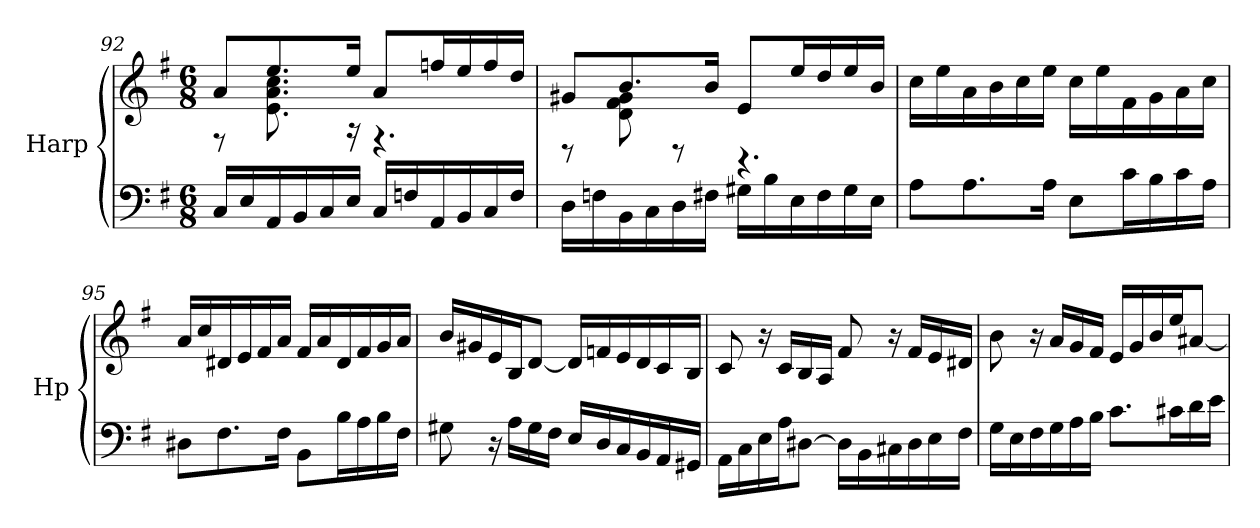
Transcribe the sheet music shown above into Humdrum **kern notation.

**kern	**kern
*part1	*part1
*staff2	*staff1
*I"Harp	*
*I'Hp	*
!!LO:LB:g=z
*clefF4	*clefG2
*k[f#]	*k[f#]
*M6/8	*M6/8
=92	=92
*	*^
16C/LL	8a/L	8rF
16E/	.	.
16AA/	8.ee/	8.e\ 8.a\ 8.cc\
16BB/	.	.
16C/	.	.
16E/JJ	16ee/Jk	16rA
16C/LL	8a/L	4.rF
16Fn/	.	.
16AA/	16ffn/L	.
16BB/	16ee/	.
16C/	16ff/	.
16F/JJ	16dd/JJ	.
=93	=93	=93
16D\LL	8g#X/L	8rD
16Fn\	.	.
16BB\	8.b/	8d\ 8f#\ 8g#\
16C\	.	.
16D\	.	8rD
16F#X\JJ	16b/Jk	.
16G#X\LL	8e/L	4.rBB
16B\	.	.
16E\	16ee/L	.
16F#\	16dd/	.
16G#\	16ee/	.
16E\JJ	16b/JJ	.
*	*v	*v
=94	=94
8A\L	16cc\LL
.	16ee\
8.A\	16a\
.	16b\
.	16cc\
16A\Jk	16ee\JJ
8E\L	16cc\LL
.	16ee\
16c\L	16f#\
16B\	16g\
16c\	16a\
16A\JJ	16cc\JJ
!!LO:LB:g=z
=95	=95
8D#X\L	16a/LL
.	16cc/
8.F#\	16d#X/
.	16e/
.	16f#/
16F#\Jk	16a/JJ
8BB\L	16f#/LL
.	16a/
16B\L	16d#/
16A\	16f#/
16B\	16g/
16F#\JJ	16a/JJ
=96	=96
8G#X\	16b/LL
.	16g#X/
16r	16e/
16A\LL	16B/J
16G#\	[8d/J
16F#\JJ	.
16E/LL	16d/LL]
16D/	16fn/
16C/	16e/
16BB/	16d/
16AA/	16c/
16GG#X/JJ	16B/JJ
=97	=97
16AA\LL	8c/
16C\	.
16E\	16r
16A\J	16c/LL
[8D#X\J	16B/
.	16A/JJ
16D#\LL]	8f#/
16BB\	.
16C#X\	16r
16D#\	16f#/LL
16E\	16e/
16F#\JJ	16d#X/JJ
!!LO:PB:g=z
=98	=98
16G\LL	8b\
16E\	.
16F#\	16r
16G\	16a/LL
16A\	16g/
16B\JJ	16f#/JJ
8.c\L	16e/LL
.	16g/
.	16b/
16c#X\L	16ee/J
16d\	[8a#X/J
16e\JJ	.
=	=
*-	*-
